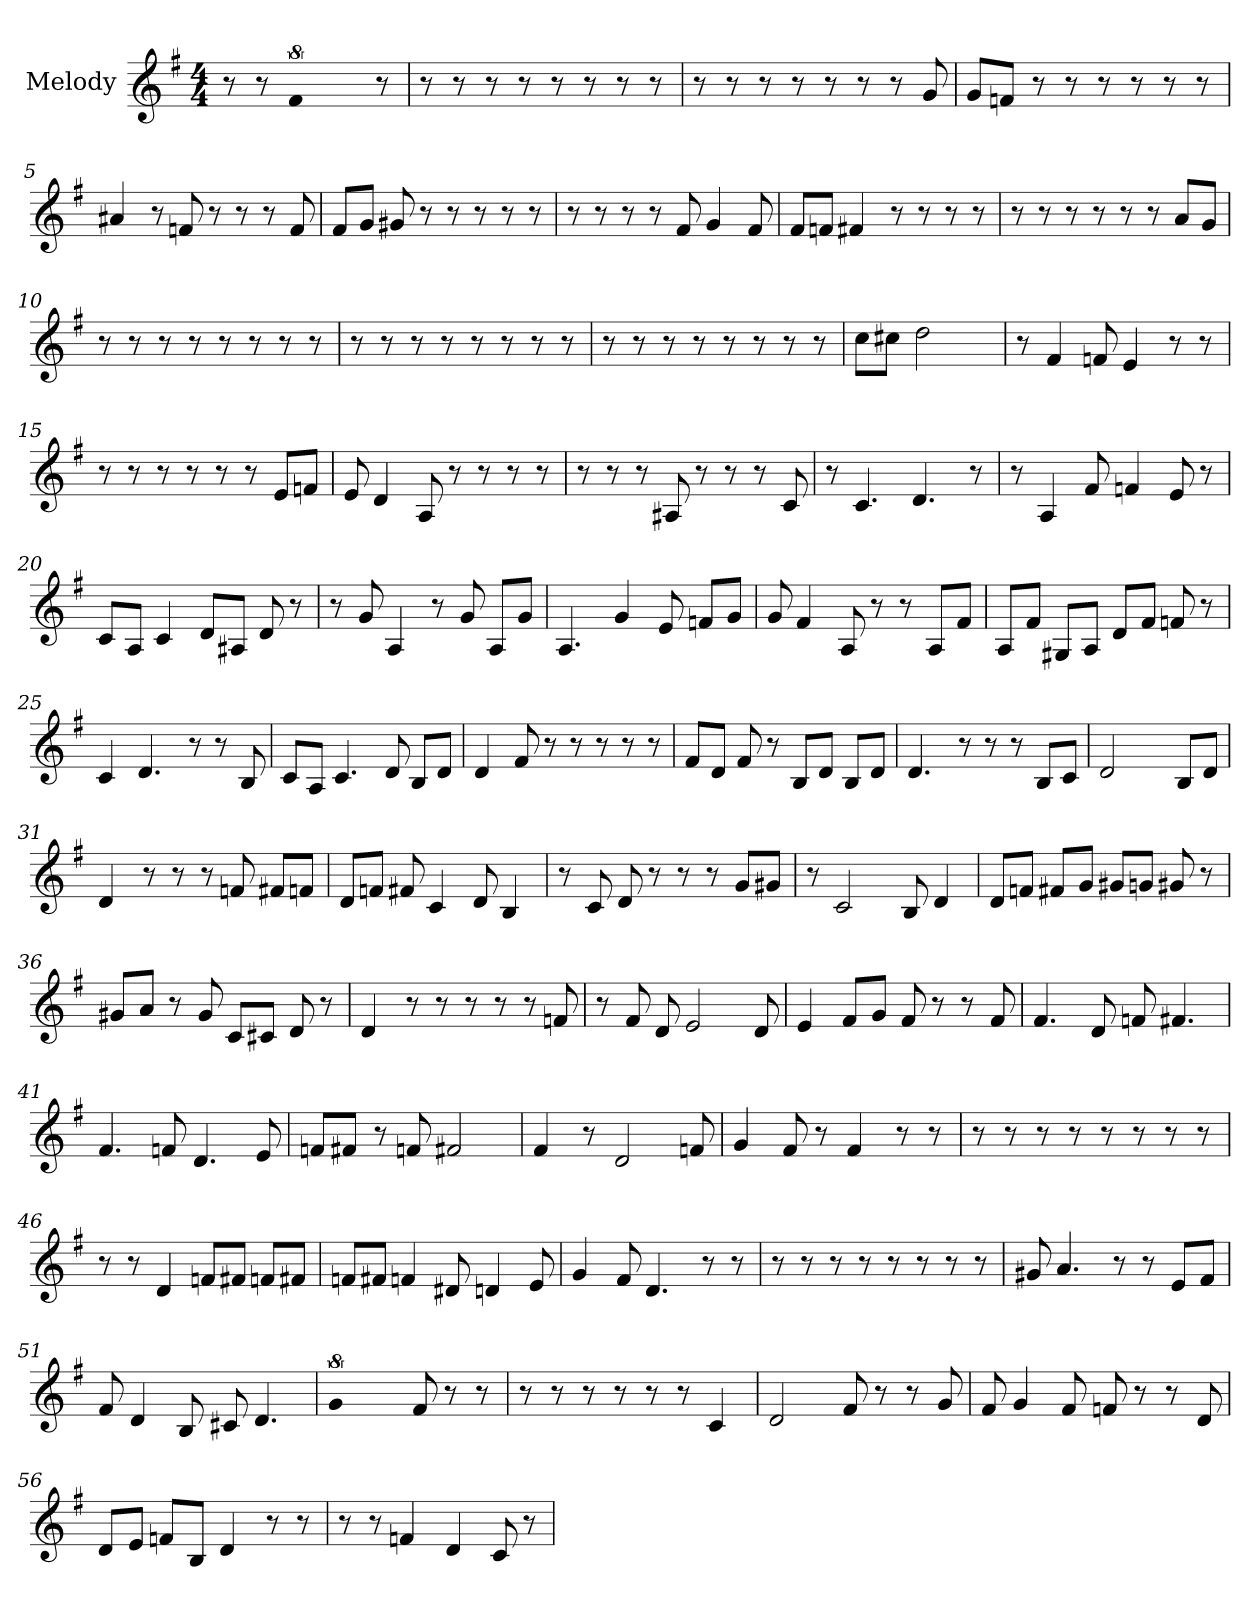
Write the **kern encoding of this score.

**kern
*part1
*staff1
*I"Melody
*clefG2
*k[f#]
*G:
*M4/4
*MM136
=1
8r
8r
!LO:N:vis=2
8%5f#
8r
=2
8r
8r
8r
8r
8r
8r
8r
8r
=3
8r
8r
8r
8r
8r
8r
8r
8g
=4
8g/L
8f/J
8r
8r
8r
8r
8r
8r
=5
4a#
8r
8f
8r
8r
8r
8f
=6
8f#/L
8g/J
8g#
8r
8r
8r
8r
8r
=7
8r
8r
8r
8r
8f#
4g
8f#
=8
8f#/L
8f/J
4f#
8r
8r
8r
8r
=9
8r
8r
8r
8r
8r
8r
8a/L
8g/J
=10
8r
8r
8r
8r
8r
8r
8r
8r
=11
8r
8r
8r
8r
8r
8r
8r
8r
=12
8r
8r
8r
8r
8r
8r
8r
8r
=13
8cc\L
8cc#\J
!LO:N:vis=2
2.dd
=14
8r
4f#
8f
4e
8r
8r
=15
8r
8r
8r
8r
8r
8r
8e/L
8f/J
=16
8e
4d
8A
8r
8r
8r
8r
=17
8r
8r
8r
8A#
8r
8r
8r
8c
=18
8r
4.c
4.d
8r
=19
8r
4A
8f#
4f
8e
8r
=20
8c/L
8A/J
4c
8d/L
8A#/J
8d
8r
=21
8r
8g
4A
8r
8g
8A/L
8g/J
=22
4.A
4g
8e
8f/L
8g/J
=23
8g
4f#
8A
8r
8r
8A/L
8f#/J
=24
8A/L
8f#/J
8G#/L
8A/J
8d/L
8f#/J
8f
8r
=25
4c
4.d
8r
8r
8B
=26
8c/L
8A/J
4.c
8d
8B/L
8d/J
=27
4d
8f#
8r
8r
8r
8r
8r
=28
8f#/L
8d/J
8f#
8r
8B/L
8d/J
8B/L
8d/J
=29
4.d
8r
8r
8r
8B/L
8c/J
=30
!LO:N:vis=2
2.d
8B/L
8d/J
=31
4d
8r
8r
8r
8f
8f#/L
8f/J
=32
8d/L
8f/J
8f#
4c
8d
4B
=33
8r
8c
8d
8r
8r
8r
8g/L
8g#/J
=34
8r
2c
8B
4d
=35
8d/L
8f/J
8f#/L
8g/J
8g#/L
8g/J
8g#
8r
=36
8g#/L
8a/J
8r
8g#
8c/L
8c#/J
8d
8r
=37
4d
8r
8r
8r
8r
8r
8f
=38
8r
8f#
8d
2e
8d
=39
4e
8f#/L
8g/J
8f#
8r
8r
8f#
=40
4.f#
8d
8f
4.f#
=41
4.f#
8f
4.d
8e
=42
8f/L
8f#/J
8r
8f
2f#
=43
4f#
8r
2d
8f
=44
4g
8f#
8r
4f#
8r
8r
=45
8r
8r
8r
8r
8r
8r
8r
8r
=46
8r
8r
4d
8f/L
8f#/J
8f/L
8f#/J
=47
8f/L
8f#/J
4f
8d#
4d
8e
=48
4g
8f#
4.d
8r
8r
=49
8r
8r
8r
8r
8r
8r
8r
8r
=50
8g#
4.a
8r
8r
8e/L
8f#/J
=51
8f#
4d
8B
8c#
4.d
=52
!LO:N:vis=2
8%5g
8f#
8r
8r
=53
8r
8r
8r
8r
8r
8r
4c
=54
2d
8f#
8r
8r
8g
=55
8f#
4g
8f#
8f
8r
8r
8d
=56
8d/L
8e/J
8f/L
8B/J
4d
8r
8r
=57
8r
8r
4f
4d
8c
8r
=
*-
